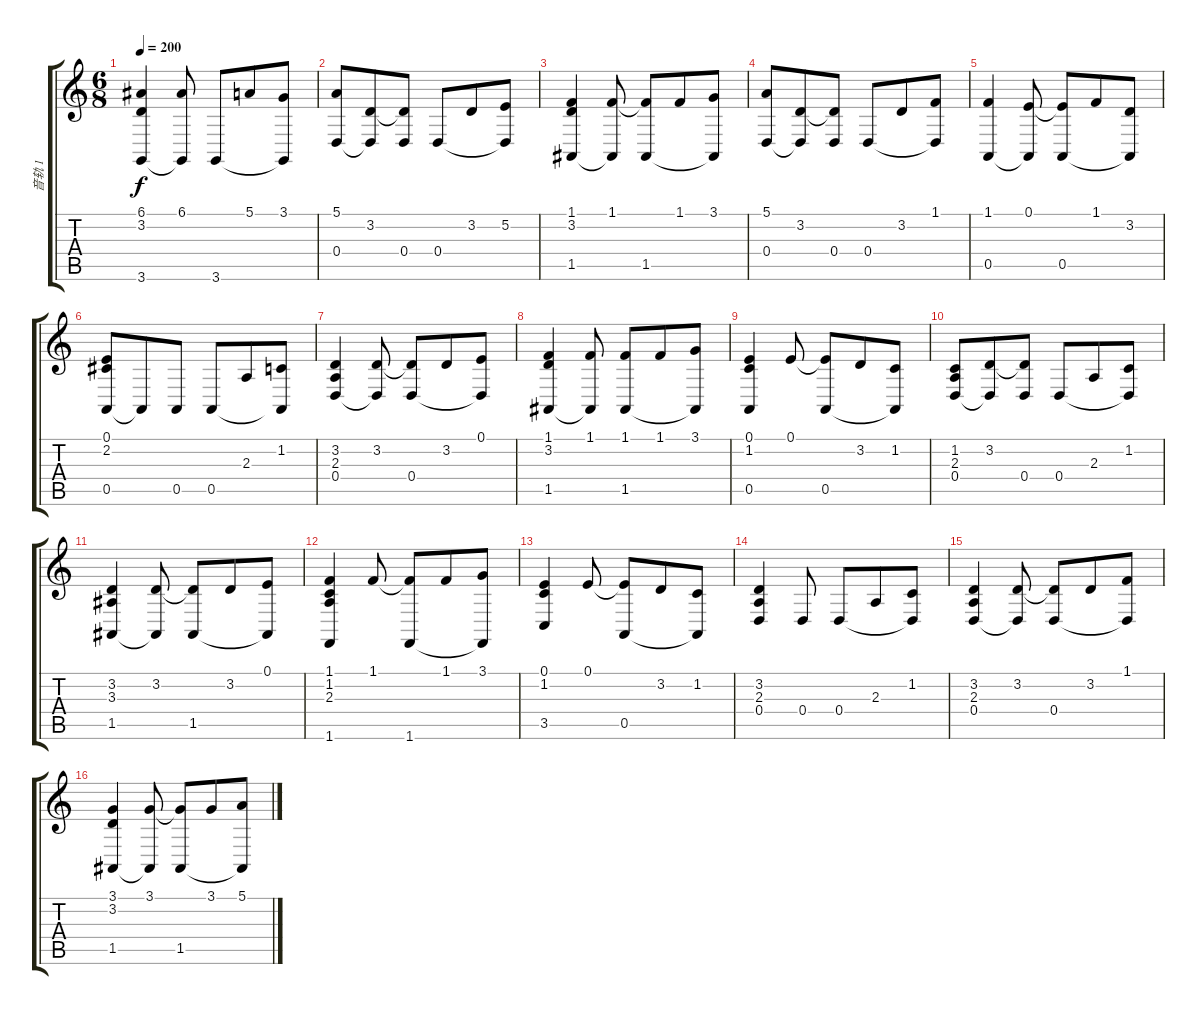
\track ("音轨 1" "音轨 1") {instrument acousticgrandpiano}
\staff {score tabs}
\tuning (E4 B3 G3 D3 A2 E2) {hide}
\ts (6 8)
\tempo 200
\clef g2
\ks c
(6.1 3.2 3.6).4{dy f} (6.1 3.6{t}).8 3.6.8 5.1.8 (3.1 3.6{t}).8 |
(5.1 0.4).8 (3.2 0.4{t}).8 (3.2{t} 0.4).8 0.4.8 3.2.8 (5.2 0.4{t}).8 |
(1.1 3.2 1.5).4 (1.1 1.5{t}).8 (1.1{t} 1.5).8 1.1.8 (3.1 1.5{t}).8 |
(5.1 0.4).8 (3.2 0.4{t}).8 (3.2{t} 0.4).8 0.4.8 3.2.8 (1.1 0.4{t}).8 |
(1.1 0.5).4 (0.1 0.5{t}).8 (0.1{t} 0.5).8 1.1.8 (3.2 0.5{t}).8 |
(0.1 2.2 0.5).8 0.5{t}.8 0.5.8 0.5.8 2.3.8 (1.2 0.5{t}).8 |
(3.2 2.3 0.4).4 (3.2 0.4{t}).8 (3.2{t} 0.4).8 3.2.8 (0.1 0.4{t}).8 |
(1.1 3.2 1.5).4 (1.1 1.5{t}).8 (1.1 1.5).8 1.1.8 (3.1 1.5{t}).8 |
(0.1 1.2 0.5).4 0.1.8 (0.1{t} 0.5).8 3.2.8 (1.2 0.5{t}).8 |
(1.2 2.3 0.4).8 (3.2 0.4{t}).8 (3.2{t} 0.4).8 0.4.8 2.3.8 (1.2 0.4{t}).8 |
(3.2 3.3 1.5).4 (3.2 1.5{t}).8 (3.2{t} 1.5).8 3.2.8 (0.1 1.5{t}).8 |
(1.1 1.2 2.3 1.6).4 1.1.8 (1.1{t} 1.6).8 1.1.8 (3.1 1.6{t}).8 |
(0.1 1.2 3.5).4 0.1.8 (0.1{t} 0.5).8 3.2.8 (1.2 0.5{t}).8 |
(3.2 2.3 0.4).4 0.4.8 0.4.8 2.3.8 (1.2 0.4{t}).8 |
(3.2 2.3 0.4).4 (3.2 0.4{t}).8 (3.2{t} 0.4).8 3.2.8 (1.1 0.4{t}).8 |
(3.1 3.2 1.5).4 (3.1 1.5{t}).8 (3.1{t} 1.5).8 3.1.8 (5.1 1.5{t}).8
